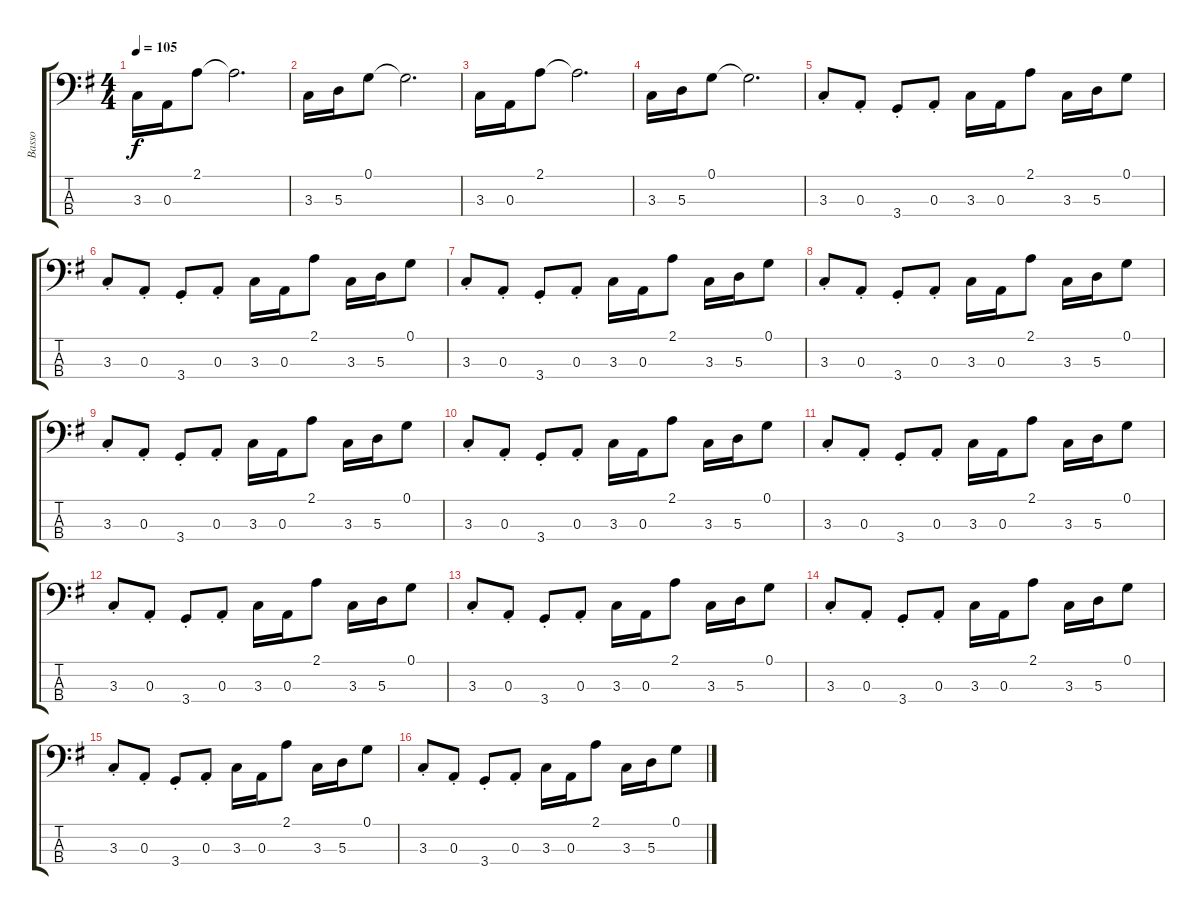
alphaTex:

\track ("Basso" "Basso") {instrument electricbasspick}
\staff {score tabs}
\tuning (G2 D2 A1 E1) {hide}
\ts (4 4)
\tempo 105
\clef f4
\ks g
3.3.16{dy f instrument electricbasspick} 0.3.16 2.1.8 2.1{t}.2{d} |
3.3.16 5.3.16 0.1.8 0.1{t}.2{d} |
3.3.16 0.3.16 2.1.8 2.1{t}.2{d} |
3.3.16 5.3.16 0.1.8 0.1{t}.2{d} |
3.3{st}.8 0.3{st}.8 3.4{st}.8 0.3{st}.8 3.3.16 0.3.16 2.1.8 3.3.16 5.3.16 0.1.8 |
3.3{st}.8 0.3{st}.8 3.4{st}.8 0.3{st}.8 3.3.16 0.3.16 2.1.8 3.3.16 5.3.16 0.1.8 |
3.3{st}.8 0.3{st}.8 3.4{st}.8 0.3{st}.8 3.3.16 0.3.16 2.1.8 3.3.16 5.3.16 0.1.8 |
3.3{st}.8 0.3{st}.8 3.4{st}.8 0.3{st}.8 3.3.16 0.3.16 2.1.8 3.3.16 5.3.16 0.1.8 |
3.3{st}.8 0.3{st}.8 3.4{st}.8 0.3{st}.8 3.3.16 0.3.16 2.1.8 3.3.16 5.3.16 0.1.8 |
3.3{st}.8 0.3{st}.8 3.4{st}.8 0.3{st}.8 3.3.16 0.3.16 2.1.8 3.3.16 5.3.16 0.1.8 |
3.3{st}.8 0.3{st}.8 3.4{st}.8 0.3{st}.8 3.3.16 0.3.16 2.1.8 3.3.16 5.3.16 0.1.8 |
3.3{st}.8 0.3{st}.8 3.4{st}.8 0.3{st}.8 3.3.16 0.3.16 2.1.8 3.3.16 5.3.16 0.1.8 |
3.3{st}.8 0.3{st}.8 3.4{st}.8 0.3{st}.8 3.3.16 0.3.16 2.1.8 3.3.16 5.3.16 0.1.8 |
3.3{st}.8 0.3{st}.8 3.4{st}.8 0.3{st}.8 3.3.16 0.3.16 2.1.8 3.3.16 5.3.16 0.1.8 |
3.3{st}.8 0.3{st}.8 3.4{st}.8 0.3{st}.8 3.3.16 0.3.16 2.1.8 3.3.16 5.3.16 0.1.8 |
3.3{st}.8 0.3{st}.8 3.4{st}.8 0.3{st}.8 3.3.16 0.3.16 2.1.8 3.3.16 5.3.16 0.1.8
